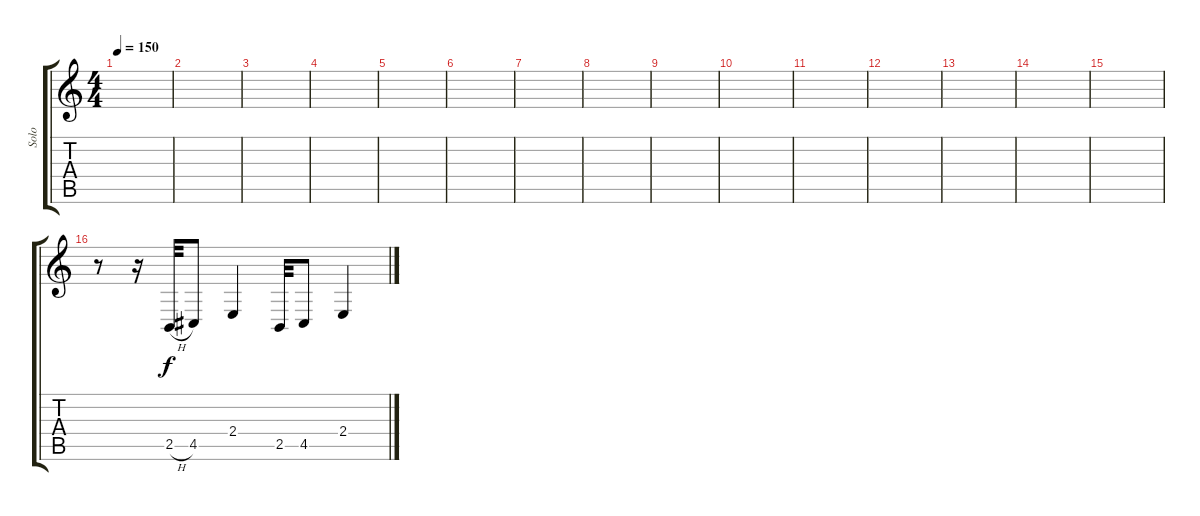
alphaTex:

\track ("Solo" "Solo") {instrument trumpet}
\staff {score tabs}
\tuning (E4 B3 G3 D3 A2 E2) {hide}
\ts (4 4)
\tempo 150
\clef g2
\ks c
|
|
|
|
|
|
|
|
|
|
|
|
|
|
|
r.8 r.16 2.5{h}.32 4.5.8 2.4.4 2.5.32 4.5.8 2.4.4
